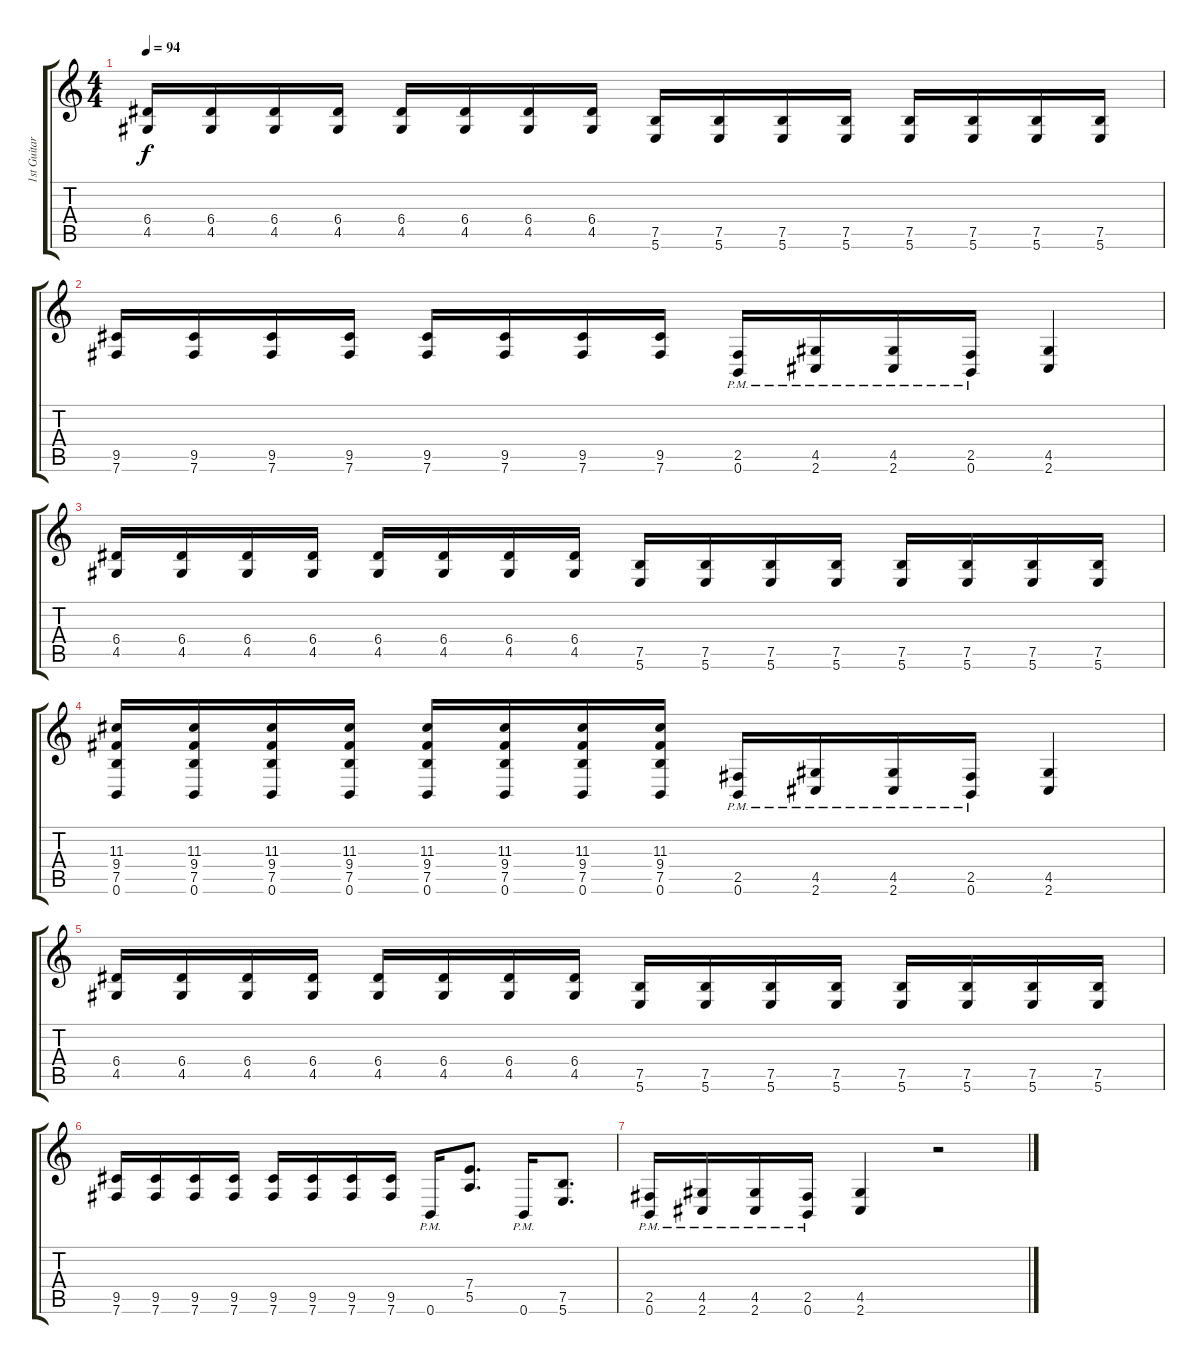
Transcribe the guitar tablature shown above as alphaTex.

\track ("1st Guitar" "1st Guitar") {instrument distortionguitar}
\staff {score tabs}
\tuning (B3 Gb3 D3 A2 E2 B1) {hide}
\ts (4 4)
\tempo 94
\clef g2
\ks c
(6.4 4.5).16{dy f} (6.4 4.5).16 (6.4 4.5).16 (6.4 4.5).16 (6.4 4.5).16 (6.4 4.5).16 (6.4 4.5).16 (6.4 4.5).16 (7.5 5.6).16 (7.5 5.6).16 (7.5 5.6).16 (7.5 5.6).16 (7.5 5.6).16 (7.5 5.6).16 (7.5 5.6).16 (7.5 5.6).16 |
(9.5 7.6).16 (9.5 7.6).16 (9.5 7.6).16 (9.5 7.6).16 (9.5 7.6).16 (9.5 7.6).16 (9.5 7.6).16 (9.5 7.6).16 (2.5{pm} 0.6{pm}).16 (4.5{pm} 2.6{pm}).16 (4.5{pm} 2.6{pm}).16 (2.5{pm} 0.6{pm}).16 (4.5 2.6).4 |
(6.4 4.5).16 (6.4 4.5).16 (6.4 4.5).16 (6.4 4.5).16 (6.4 4.5).16 (6.4 4.5).16 (6.4 4.5).16 (6.4 4.5).16 (7.5 5.6).16 (7.5 5.6).16 (7.5 5.6).16 (7.5 5.6).16 (7.5 5.6).16 (7.5 5.6).16 (7.5 5.6).16 (7.5 5.6).16 |
(11.3 9.4 7.5 0.6).16 (11.3 9.4 7.5 0.6).16 (11.3 9.4 7.5 0.6).16 (11.3 9.4 7.5 0.6).16 (11.3 9.4 7.5 0.6).16 (11.3 9.4 7.5 0.6).16 (11.3 9.4 7.5 0.6).16 (11.3 9.4 7.5 0.6).16 (2.5{pm} 0.6{pm}).16 (4.5{pm} 2.6{pm}).16 (4.5{pm} 2.6{pm}).16 (2.5{pm} 0.6{pm}).16 (4.5 2.6).4 |
(6.4 4.5).16 (6.4 4.5).16 (6.4 4.5).16 (6.4 4.5).16 (6.4 4.5).16 (6.4 4.5).16 (6.4 4.5).16 (6.4 4.5).16 (7.5 5.6).16 (7.5 5.6).16 (7.5 5.6).16 (7.5 5.6).16 (7.5 5.6).16 (7.5 5.6).16 (7.5 5.6).16 (7.5 5.6).16 |
(9.5 7.6).16 (9.5 7.6).16 (9.5 7.6).16 (9.5 7.6).16 (9.5 7.6).16 (9.5 7.6).16 (9.5 7.6).16 (9.5 7.6).16 0.6{pm}.16 (7.4 5.5).8{d} 0.6{pm}.16 (7.5 5.6).8{d} |
(2.5{pm} 0.6{pm}).16 (4.5{pm} 2.6{pm}).16 (4.5{pm} 2.6{pm}).16 (2.5{pm} 0.6{pm}).16 (4.5 2.6).4 r.2
